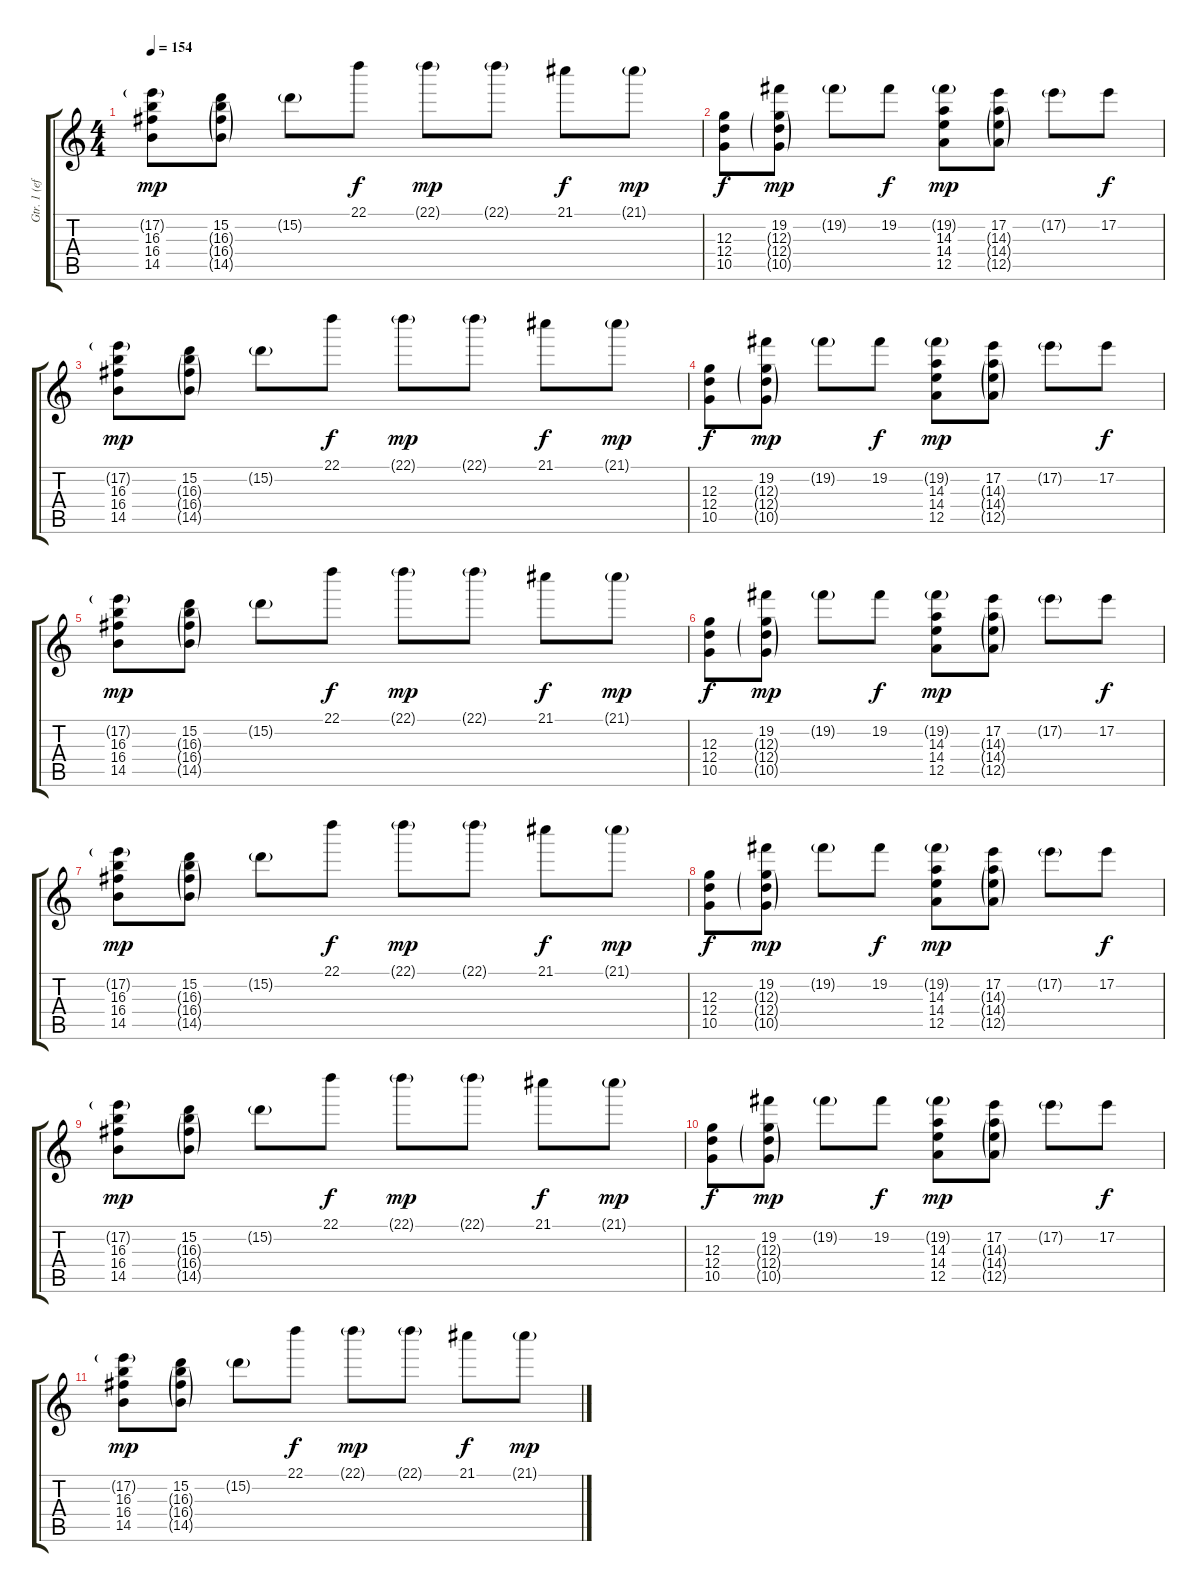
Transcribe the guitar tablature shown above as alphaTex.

\track ("Gtr. 1 (effect)" "Gtr. 1 (ef") {instrument electricguitarjazz}
\staff {score tabs}
\tuning (E4 B3 G3 D3 A2 D2) {hide}
\ts (4 4)
\tempo 154
\clef g2
\ks c
(17.2{g} 16.3 16.4 14.5).8{dy mp} (15.2 16.3{g} 16.4{g} 14.5{g}).8 15.2{g}.8 22.1.8{dy f} 22.1{g}.8{dy mp} 22.1{g}.8 21.1.8{dy f} 21.1{g}.8{dy mp} |
(12.3 12.4 10.5).8{dy f} (19.2 12.3{g} 12.4{g} 10.5{g}).8{dy mp} 19.2{g}.8 19.2.8{dy f} (19.2{g} 14.3 14.4 12.5).8{dy mp} (17.2 14.3{g} 14.4{g} 12.5{g}).8 17.2{g}.8 17.2.8{dy f} |
(17.2{g} 16.3 16.4 14.5).8{dy mp} (15.2 16.3{g} 16.4{g} 14.5{g}).8 15.2{g}.8 22.1.8{dy f} 22.1{g}.8{dy mp} 22.1{g}.8 21.1.8{dy f} 21.1{g}.8{dy mp} |
(12.3 12.4 10.5).8{dy f} (19.2 12.3{g} 12.4{g} 10.5{g}).8{dy mp} 19.2{g}.8 19.2.8{dy f} (19.2{g} 14.3 14.4 12.5).8{dy mp} (17.2 14.3{g} 14.4{g} 12.5{g}).8 17.2{g}.8 17.2.8{dy f} |
(17.2{g} 16.3 16.4 14.5).8{dy mp} (15.2 16.3{g} 16.4{g} 14.5{g}).8 15.2{g}.8 22.1.8{dy f} 22.1{g}.8{dy mp} 22.1{g}.8 21.1.8{dy f} 21.1{g}.8{dy mp} |
(12.3 12.4 10.5).8{dy f} (19.2 12.3{g} 12.4{g} 10.5{g}).8{dy mp} 19.2{g}.8 19.2.8{dy f} (19.2{g} 14.3 14.4 12.5).8{dy mp} (17.2 14.3{g} 14.4{g} 12.5{g}).8 17.2{g}.8 17.2.8{dy f} |
(17.2{g} 16.3 16.4 14.5).8{dy mp} (15.2 16.3{g} 16.4{g} 14.5{g}).8 15.2{g}.8 22.1.8{dy f} 22.1{g}.8{dy mp} 22.1{g}.8 21.1.8{dy f} 21.1{g}.8{dy mp} |
(12.3 12.4 10.5).8{dy f} (19.2 12.3{g} 12.4{g} 10.5{g}).8{dy mp} 19.2{g}.8 19.2.8{dy f} (19.2{g} 14.3 14.4 12.5).8{dy mp} (17.2 14.3{g} 14.4{g} 12.5{g}).8 17.2{g}.8 17.2.8{dy f} |
(17.2{g} 16.3 16.4 14.5).8{dy mp} (15.2 16.3{g} 16.4{g} 14.5{g}).8 15.2{g}.8 22.1.8{dy f} 22.1{g}.8{dy mp} 22.1{g}.8 21.1.8{dy f} 21.1{g}.8{dy mp} |
(12.3 12.4 10.5).8{dy f} (19.2 12.3{g} 12.4{g} 10.5{g}).8{dy mp} 19.2{g}.8 19.2.8{dy f} (19.2{g} 14.3 14.4 12.5).8{dy mp} (17.2 14.3{g} 14.4{g} 12.5{g}).8 17.2{g}.8 17.2.8{dy f} |
(17.2{g} 16.3 16.4 14.5).8{dy mp} (15.2 16.3{g} 16.4{g} 14.5{g}).8 15.2{g}.8 22.1.8{dy f} 22.1{g}.8{dy mp} 22.1{g}.8 21.1.8{dy f} 21.1{g}.8{dy mp}
